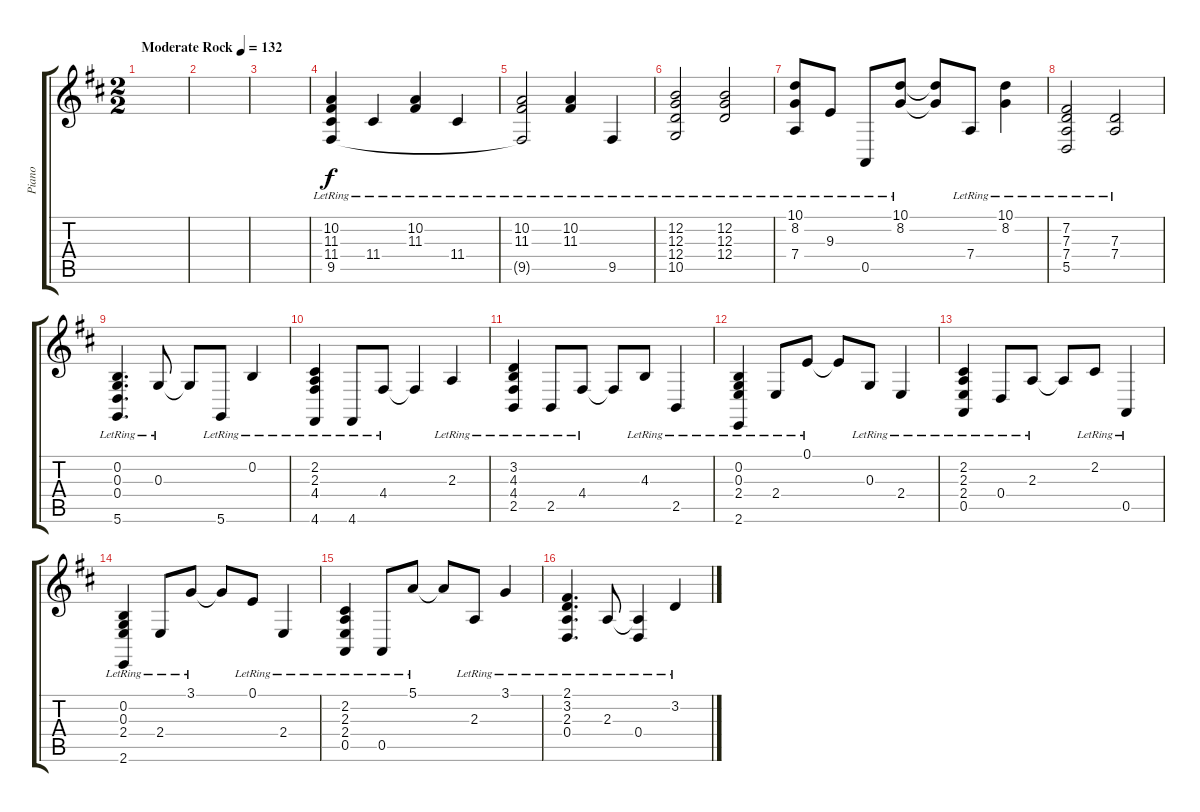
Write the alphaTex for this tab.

\track ("Piano" "Piano") {instrument acousticgrandpiano}
\staff {score tabs}
\tuning (E4 B3 G3 D3 A2 D2) {hide}
\ts (2 2)
\tempo (132 "Moderate Rock")
\clef g2
\ks d
|
|
|
(10.2{lr} 11.3{lr} 11.4{lr} 9.5{lr}).4 11.4{lr}.4 (10.2{lr} 11.3{lr}).4 11.4{lr}.4 |
(10.2{lr} 11.3{lr} 9.5{t}).2 (10.2{lr} 11.3{lr}).4 9.5{lr}.4 |
(12.2{lr} 12.3{lr} 12.4{lr} 10.5{lr}).2 (12.2{lr} 12.3{lr} 12.4{lr}).2 |
(10.1{lr} 8.2{lr} 7.4{lr}).8 9.3{lr}.8 0.5{lr}.8 (10.1{lr} 8.2{lr}).8 (10.1{t} 8.2{t}).8 7.4{lr}.8 (10.1{lr} 8.2{lr}).4 |
(7.2{lr} 7.3{lr} 7.4{lr} 5.5{lr}).2 (7.3{lr} 7.4{lr}).2 |
(0.2{lr} 0.3{lr} 0.4{lr} 5.6{lr}).4{d} 0.3{lr}.8 0.3{t}.8 5.6{lr}.8 0.2{lr}.4 |
(2.2{lr} 2.3{lr} 4.4{lr} 4.6{lr}).4 4.6{lr}.8 4.4{lr}.8 4.4{t}.4 2.3{lr}.4 |
(3.2{lr} 4.3{lr} 4.4{lr} 2.5{lr}).4 2.5{lr}.8 4.4{lr}.8 4.4{t}.8 4.3{lr}.8 2.5{lr}.4 |
(0.2{lr} 0.3{lr} 2.4{lr} 2.6{lr}).4 2.4{lr}.8 0.1{lr}.8 0.1{t}.8 0.3{lr}.8 2.4{lr}.4 |
(2.2{lr} 2.3{lr} 2.4{lr} 0.5{lr}).4 0.4{lr}.8 2.3{lr}.8 2.3{t}.8 2.2{lr}.8 0.5{lr}.4 |
(0.2{lr} 0.3{lr} 2.4{lr} 2.6{lr}).4 2.4{lr}.8 3.1{lr}.8 3.1{t}.8 0.1{lr}.8 2.4{lr}.4 |
(2.2{lr} 2.3{lr} 2.4{lr} 0.5{lr}).4 0.5{lr}.8 5.1{lr}.8 5.1{t}.8 2.3{lr}.8 3.1{lr}.4 |
(2.1{lr} 3.2{lr} 2.3{lr} 0.4{lr}).4{d} 2.3{lr}.8 (2.3{t} 0.4{lr}).4 3.2{lr}.4
